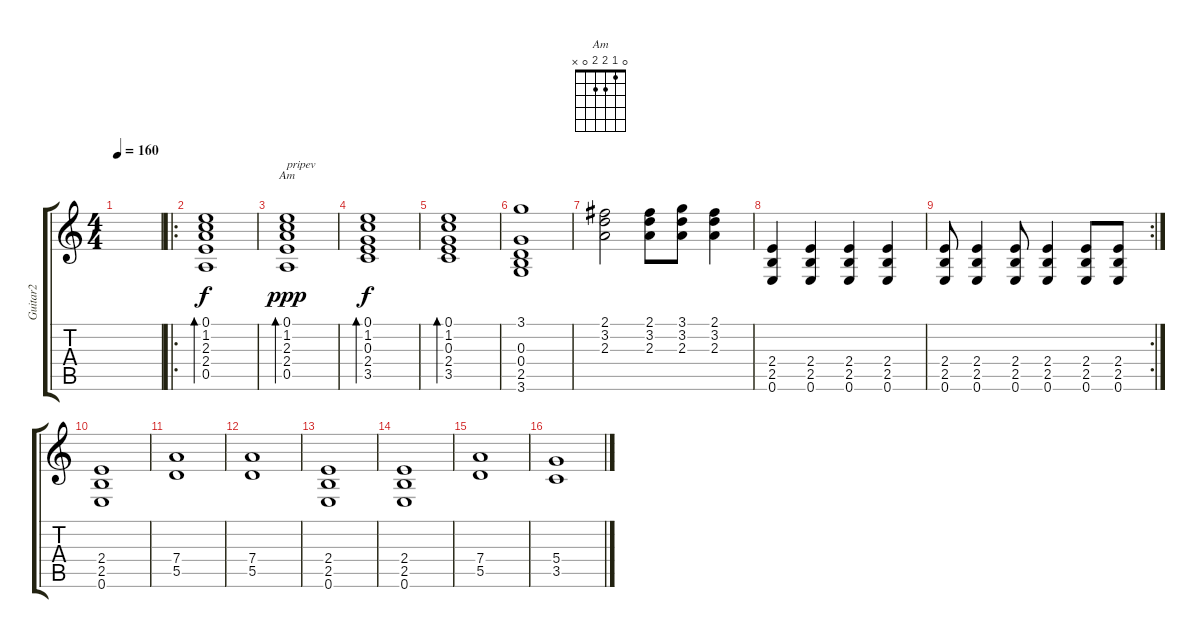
\track ("Guitar2" "Guitar2") {instrument distortionguitar}
\staff {score tabs}
\tuning (E4 B3 G3 D3 A2 E2) {hide}
\chord ("Am" 0 1 2 2 0 x)
\ts (4 4)
\tempo 160
\clef g2
\ks c
|
\ro
(0.1 1.2 2.3 2.4 0.5).1{bd 30} |
(0.1 1.2 2.3 2.4 0.5).1{bd 30 ch "Am" txt "pripev" dy ppp} |
(0.1 1.2 0.3 2.4 3.5).1{bd 60 dy f} |
(0.1 1.2 0.3 2.4 3.5).1{bd 60} |
(3.1 0.3 0.4 2.5 3.6).1 |
(2.1 3.2 2.3).2 (2.1 3.2 2.3).8 (3.1 3.2 2.3).8 (2.1 3.2 2.3).4 |
(2.4 2.5 0.6).4 (2.4 2.5 0.6).4 (2.4 2.5 0.6).4 (2.4 2.5 0.6).4 |
\rc 2
(2.4 2.5 0.6).8 (2.4 2.5 0.6).4 (2.4 2.5 0.6).8 (2.4 2.5 0.6).4 (2.4 2.5 0.6).8 (2.4 2.5 0.6).8 |
(2.4 2.5 0.6).1 |
(7.4 5.5).1 |
(7.4 5.5).1 |
(2.4 2.5 0.6).1 |
(2.4 2.5 0.6).1 |
(7.4 5.5).1 |
(5.4 3.5).1
